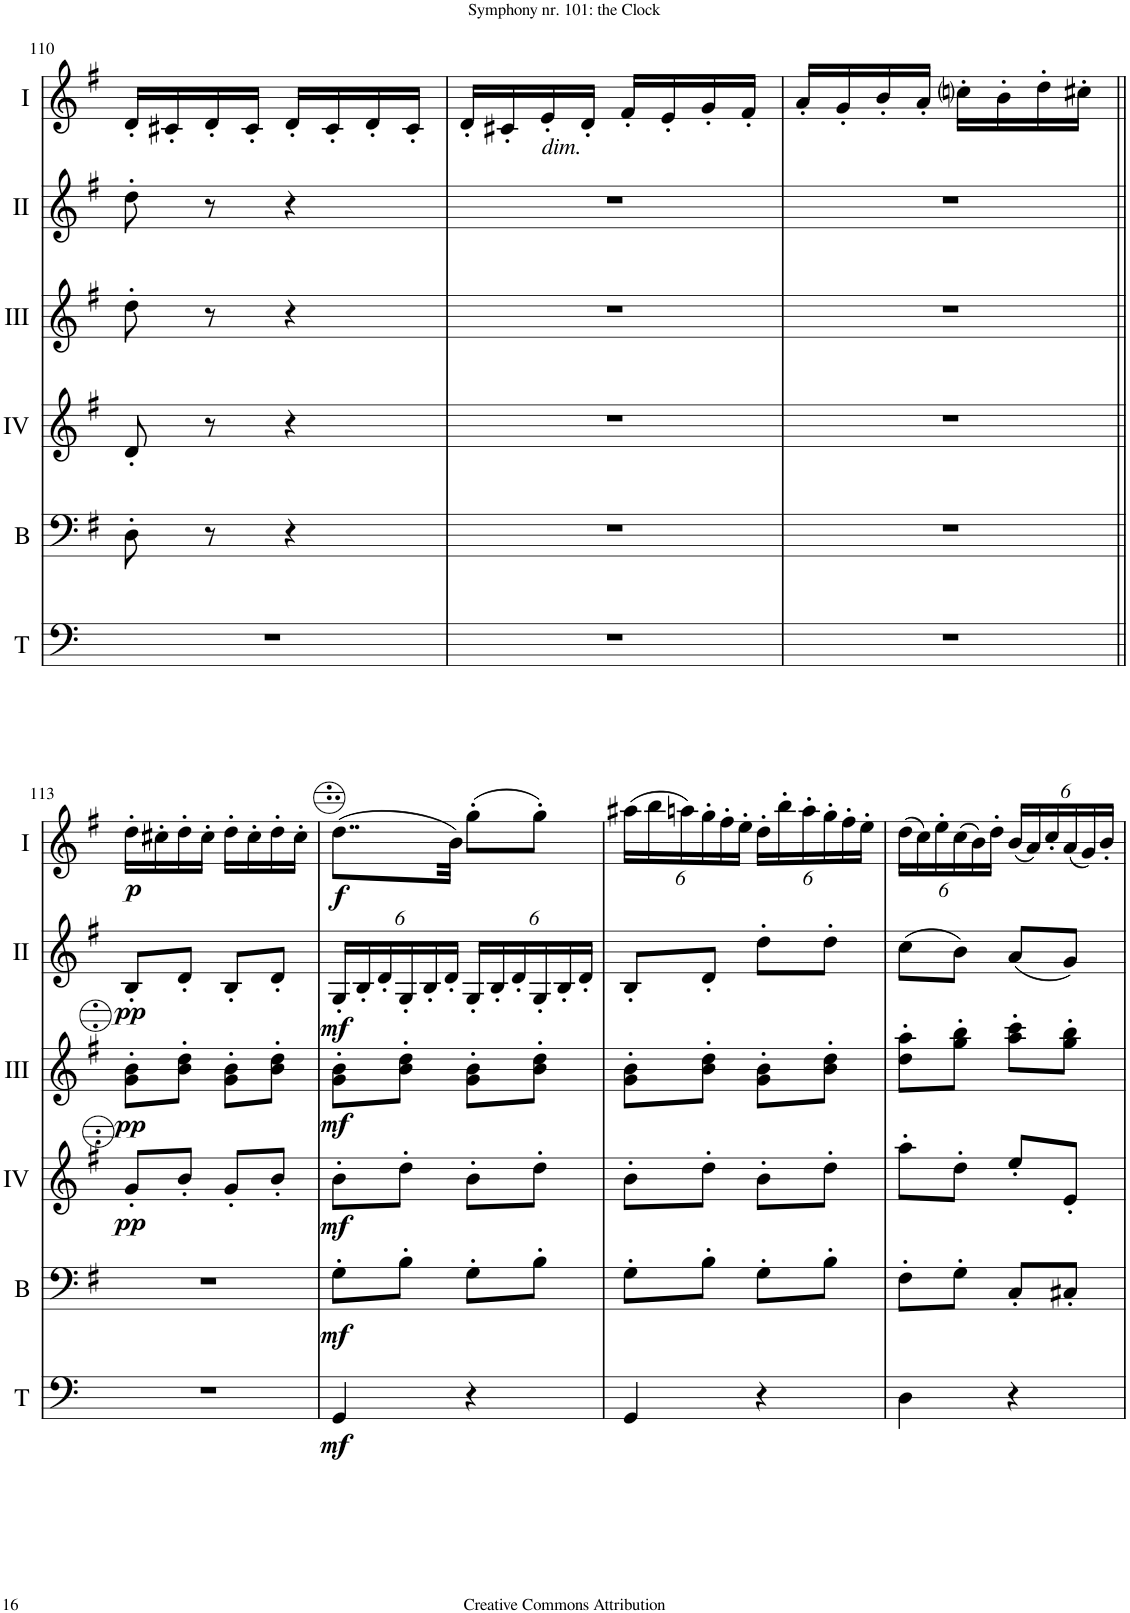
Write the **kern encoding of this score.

**kern	**dynam	**kern	**dynam	**kern	**dynam	**kern	**dynam	**kern	**dynam	**kern	**dynam
*part6	*part6	*part5	*part5	*part4	*part4	*part3	*part3	*part2	*part2	*part1	*part1
*staff6	*staff6	*staff5	*staff5	*staff4	*staff4	*staff3	*staff3	*staff2	*staff2	*staff1	*staff1
*I"Timpani (D, G)	*	*I"Bass	*	*I"Acc. 4	*	*I"Acc. 3	*	*I"Acc. 2	*	*I"Acc. 1	*
*I'T	*	*I'B	*	*	*	*	*	*	*	*	*
!!LO:PB:g=z
*clefF4	*	*clefF4	*	*clefG2	*	*clefG2	*	*clefG2	*	*clefG2	*
*	*	*Trd7c12	*	*Trd7c12	*	*Trd7c12	*	*	*	*	*
*k[]	*	*k[f#]	*	*k[f#]	*	*k[f#]	*	*k[f#]	*	*k[f#]	*
*M2/4	*	*M2/4	*	*M2/4	*	*M2/4	*	*M2/4	*	*M2/4	*
=110	=110	=110	=110	=110	=110	=110	=110	=110	=110	=110	=110
2r	.	8D'\	.	8d'/	.	8ddd'\	.	8dd'\	.	16d'/LL	.
.	.	.	.	.	.	.	.	.	.	16c#X'/	.
.	.	8r	.	8r	.	8r	.	8r	.	16d'/	.
.	.	.	.	.	.	.	.	.	.	16c#'/JJ	.
.	.	4r	.	4r	.	4r	.	4r	.	16d'/LL	.
.	.	.	.	.	.	.	.	.	.	16c#'/	.
.	.	.	.	.	.	.	.	.	.	16d'/	.
.	.	.	.	.	.	.	.	.	.	16c#'/JJ	.
=111	=111	=111	=111	=111	=111	=111	=111	=111	=111	=111	=111
2r	.	2r	.	2r	.	2r	.	2r	.	16d'/LL	.
.	.	.	.	.	.	.	.	.	.	16c#X'/	.
!	!	!	!	!	!	!	!	!	!	!LO:TX:b:i:t=dim.	!
.	.	.	.	.	.	.	.	.	.	16e'/	.
.	.	.	.	.	.	.	.	.	.	16d'/JJ	.
.	.	.	.	.	.	.	.	.	.	16f#'/LL	.
.	.	.	.	.	.	.	.	.	.	16e'/	.
.	.	.	.	.	.	.	.	.	.	16g'/	.
.	.	.	.	.	.	.	.	.	.	16f#'/JJ	.
=112	=112	=112	=112	=112	=112	=112	=112	=112	=112	=112	=112
2r	.	2r	.	2r	.	2r	.	2r	.	16a'/LL	.
.	.	.	.	.	.	.	.	.	.	16g'/	.
.	.	.	.	.	.	.	.	.	.	16b'/	.
.	.	.	.	.	.	.	.	.	.	16a'/JJ	.
.	.	.	.	.	.	.	.	.	.	16ccni'\LL	.
.	.	.	.	.	.	.	.	.	.	16b'\	.
.	.	.	.	.	.	.	.	.	.	16dd'\	.
.	.	.	.	.	.	.	.	.	.	16cc#X'\JJ	.
!!LO:LB:g=z
=113||	=113||	=113||	=113||	=113||	=113||	=113||	=113||	=113||	=113||	=113||	=113||
!	!	!	!	!	!LO:DY:b	!	!LO:DY:b	!	!LO:DY:b	!	!LO:DY:b
2r	.	2r	.	8g'/L	pp	8g\' 8b\'L	pp	8B'/L	pp	16dd'\LL	p
.	.	.	.	.	.	.	.	.	.	16cc#X'\	.
.	.	.	.	8b'/J	.	8b\' 8dd\'J	.	8d'/J	.	16dd'\	.
.	.	.	.	.	.	.	.	.	.	16cc#'\JJ	.
.	.	.	.	8g'/L	.	8g\' 8b\'L	.	8B'/L	.	16dd'\LL	.
.	.	.	.	.	.	.	.	.	.	16cc#'\	.
.	.	.	.	8b'/J	.	8b\' 8dd\'J	.	8d'/J	.	16dd'\	.
.	.	.	.	.	.	.	.	.	.	16cc#'\JJ	.
=114	=114	=114	=114	=114	=114	=114	=114	=114	=114	=114	=114
*	*	*	*	*	*	*	*	*Xbrackettup	*	*	*
!	!LO:DY:b	!	!LO:DY:b	!	!LO:DY:b	!	!LO:DY:b	!	!LO:DY:b	!	!LO:DY:b
4GG/	mf	8G'\L	mf	8b'\L	mf	8g\' 8b\'L	mf	24G'/LL	mf	(8..dd\L	f
.	.	.	.	.	.	.	.	24B'/	.	.	.
.	.	.	.	.	.	.	.	24d'/	.	.	.
.	.	8B'\J	.	8dd'\J	.	8b\' 8dd\'J	.	24G'/	.	.	.
.	.	.	.	.	.	.	.	24B'/	.	.	.
.	.	.	.	.	.	.	.	24d'/JJ	.	.	.
.	.	.	.	.	.	.	.	.	.	32b\Jkk)	.
4r	.	8G'\L	.	8b'\L	.	8g\' 8b\'L	.	24G'/LL	.	(8gg'\L	.
.	.	.	.	.	.	.	.	24B'/	.	.	.
.	.	.	.	.	.	.	.	24d'/	.	.	.
.	.	8B'\J	.	8dd'\J	.	8b\' 8dd\'J	.	24G'/	.	8gg'\J)	.
.	.	.	.	.	.	.	.	24B'/	.	.	.
.	.	.	.	.	.	.	.	24d'/JJ	.	.	.
=115	=115	=115	=115	=115	=115	=115	=115	=115	=115	=115	=115
*	*	*	*	*	*	*	*	*	*	*Xbrackettup	*
4GG/	.	8G'\L	.	8b'\L	.	8g\' 8b\'L	.	8B'/L	.	(24aa#X\LL	.
.	.	.	.	.	.	.	.	.	.	24bb\	.
.	.	.	.	.	.	.	.	.	.	24aan\)	.
.	.	8B'\J	.	8dd'\J	.	8b\' 8dd\'J	.	8d'/J	.	24gg'\	.
.	.	.	.	.	.	.	.	.	.	24ff#'\	.
.	.	.	.	.	.	.	.	.	.	24ee'\JJ	.
4r	.	8G'\L	.	8b'\L	.	8g\' 8b\'L	.	8dd'\L	.	24dd'\LL	.
.	.	.	.	.	.	.	.	.	.	24bb'\	.
.	.	.	.	.	.	.	.	.	.	24aa'\	.
.	.	8B'\J	.	8dd'\J	.	8b\' 8dd\'J	.	8dd'\J	.	24gg'\	.
.	.	.	.	.	.	.	.	.	.	24ff#'\	.
.	.	.	.	.	.	.	.	.	.	24ee'\JJ	.
=116	=116	=116	=116	=116	=116	=116	=116	=116	=116	=116	=116
4D\	.	8F#'\L	.	8aa'\L	.	8dd\' 8aa\'L	.	(8cc\L	.	(24dd\LL	.
.	.	.	.	.	.	.	.	.	.	24cc\)	.
.	.	.	.	.	.	.	.	.	.	24ee'\	.
.	.	8G'\J	.	8dd'\J	.	8gg\' 8bb\'J	.	8b\J)	.	(24cc\	.
.	.	.	.	.	.	.	.	.	.	24b\)	.
.	.	.	.	.	.	.	.	.	.	24dd'\JJ	.
4r	.	8C'/L	.	8ee'/L	.	8aa\' 8ccc\'L	.	(8a/L	.	(24b/LL	.
.	.	.	.	.	.	.	.	.	.	24a/)	.
.	.	.	.	.	.	.	.	.	.	24cc'/	.
.	.	8C#X'/J	.	8e'/J	.	8gg\' 8bb\'J	.	8g/J)	.	(24a/	.
.	.	.	.	.	.	.	.	.	.	24g/)	.
.	.	.	.	.	.	.	.	.	.	24b'/JJ	.
=	=	=	=	=	=	=	=	=	=	=	=
*-	*-	*-	*-	*-	*-	*-	*-	*-	*-	*-	*-
